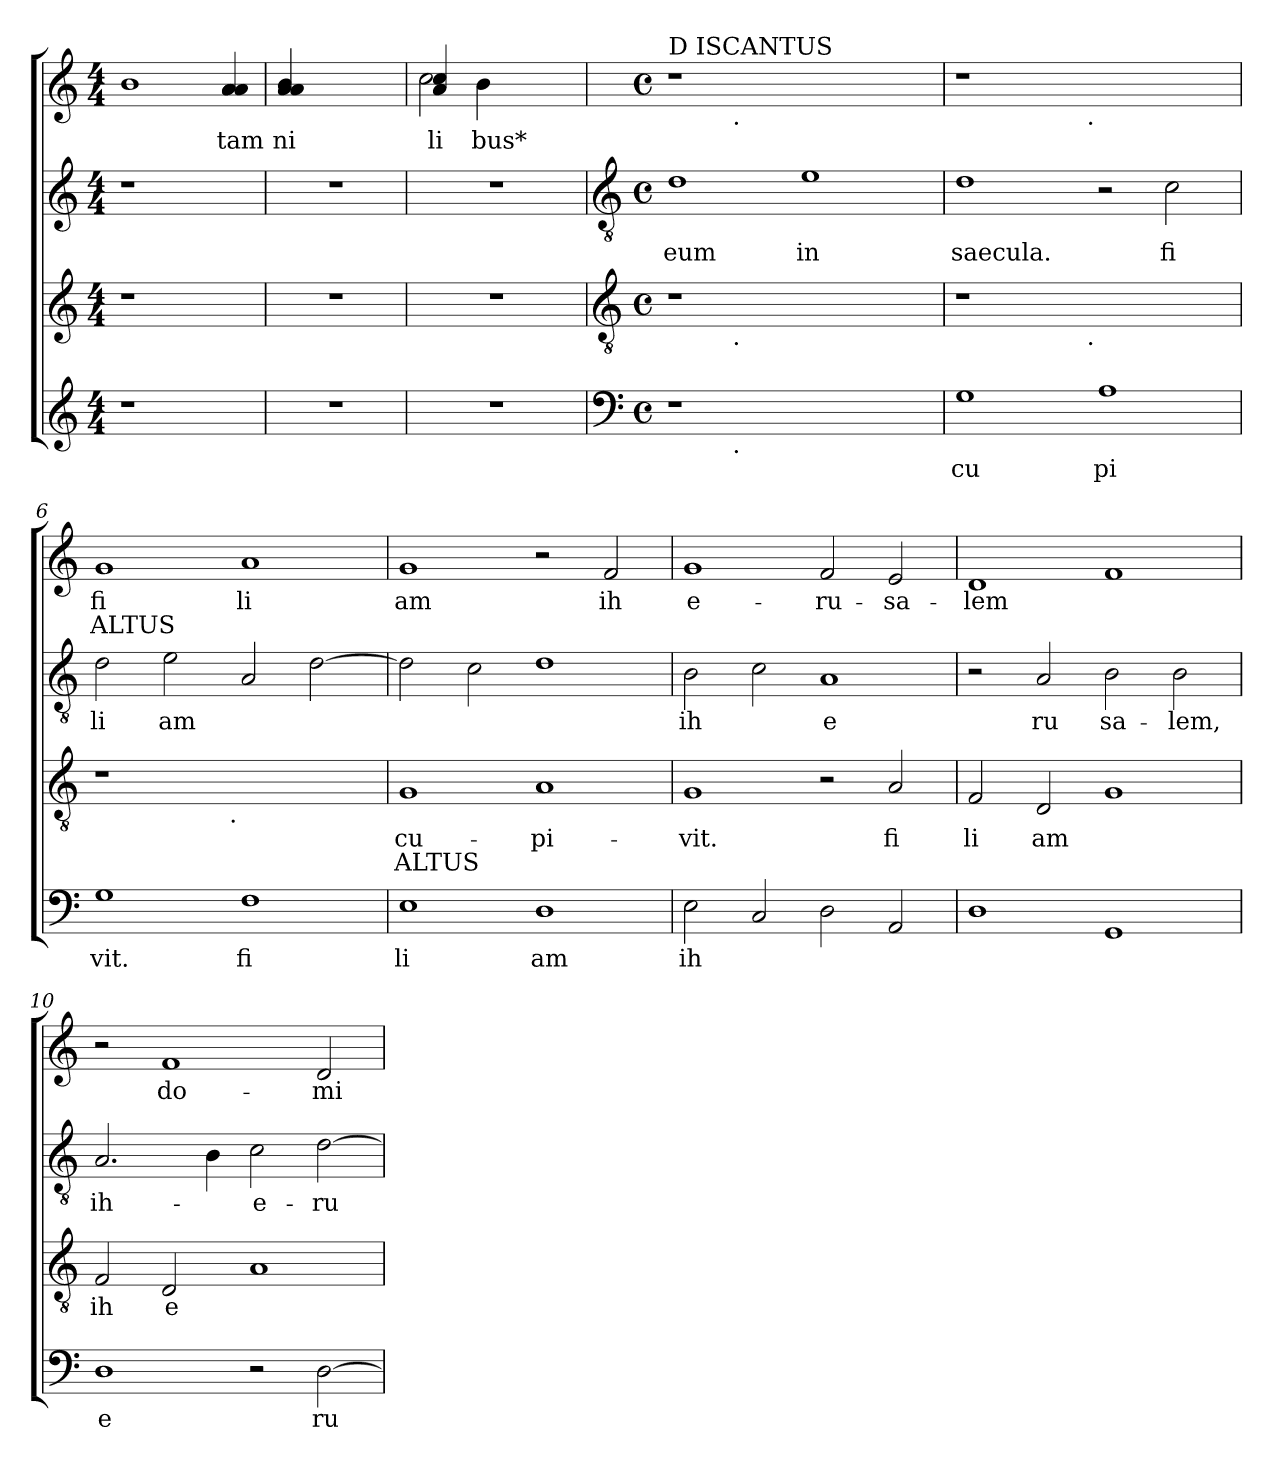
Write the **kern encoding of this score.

**kern	**text	**kern	**text	**text	**kern	**text	**kern	**text	**text
*part4	*part4	*part3	*part3	*part3	*part2	*part2	*part1	*part1	*part1
*staff4	*staff4	*staff3	*staff3	*staff3	*staff2	*staff2	*staff1	*staff1	*staff1
*clefG2	*	*clefG2	*	*	*clefG2	*	*clefG2	*	*
*k[]	*	*k[]	*	*	*k[]	*	*k[]	*	*
*C:	*	*C:	*	*	*C:	*	*C:	*	*
*M4/4	*	*M4/4	*	*	*M4/4	*	*M4/4	*	*
=1	=1	=1	=1	=1	=1	=1	=1	=1	=1
1r	.	1r	.	.	1r	.	1b	.	.
!	!	!	!	!	!	!	!LO:N:n=1:head=solid	!	!
!	!	!	!	!	!	!	!LO:N:n=2:head=solid	!	!
!	!	!	!	!	!	!	!LO:N:n=3:head=solid	!LO:LY:b	!
4ryy	.	4ryy	.	.	4ryy	.	4a/ 4a/ 4a/	tam	.
=2	=2	=2	=2	=2	=2	=2	=2	=2	=2
!	!	!	!	!	!	!	!LO:N:n=1:head=solid	!	!
!	!	!	!	!	!	!	!LO:N:n=2:head=solid	!	!
!	!	!	!	!	!	!	!LO:N:n=3:head=solid	!LO:LY:b	!
1r	.	1r	.	.	1r	.	4a/ 4a/ 4b/	ni	.
.	.	.	.	.	.	.	2.ryy	.	.
!!LO:LB:g=z
=3	=3	=3	=3	=3	=3	=3	=3	=3	=3
!	!	!	!	!	!	!	!LO:N:n=1:head=solid	!	!
!	!	!	!	!	!	!	!LO:N:n=2:head=solid	!LO:LY:b	!
*	*	*	*	*	*	*	*^	*	*
1r	.	1r	.	.	1r	.	4a/ 4cc/	2cc\	li	.
!	!	!	!	!	!	!	!LO:N:head=solid	!	!LO:LY:b	!
.	.	.	.	.	.	.	4b\	.	bus*	.
.	.	.	.	.	.	.	2ryy	2ryy	.	.
!!LO:LB:g=z	!!
=4	=4	=4	=4	=4	=4	=4	=4	=4	=4	=4
*clefF4	*	*clefGv2	*	*	*clefGv2	*	*	*	*	*
*M4/4	*	*M4/4	*	*	*M4/4	*	*M4/4	*	*	*
*met(c)	*	*met(c)	*	*	*met(c)	*	*met(c)	*	*	*
!	!	!	!	!	!	!	!LO:TX:a:t=D ISCANTUS	!	!	!
!	!	!LO:TX:a:t=T ENOR	!	!	!	!	!	!	!	!
!	!	!	!	!	!	!LO:LY:b	!	!	!	!
*^	*	*^	*	*	*	*	*	*	*	*
1r	4...ryy	.	1r	4...ryy	.	.	1d	eum	1r	4...ryy	.	.
!	!	!	!	!	!	!	!	!	!	!LO:TX:b:t=.	!	!
!	!	!	!	!LO:TX:b:t=.	!	!	!	!	!	!	!	!
!	!LO:TX:b:t=.	!	!	!	!	!	!	!	!	!	!	!
.	1ryy	.	.	1ryy	.	.	.	.	.	1ryy	.	.
!	!	!	!	!	!	!	!	!LO:LY:b	!	!	!	!
1ryy	.	.	1ryy	.	.	.	1e	in	1ryy	.	.	.
.	2ryy	.	.	2ryy	.	.	.	.	.	2ryy	.	.
.	32ryy	.	.	32ryy	.	.	.	.	.	32ryy	.	.
=5	=5	=5	=5	=5	=5	=5	=5	=5	=5	=5	=5	=5
!	!	!LO:LY:b	!	!	!	!	!	!LO:LY:b	!	!	!	!
*v	*v	*	*	*	*	*	*	*	*	*	*	*
1G	cu	1r	2ryy	.	.	1d	saecula.	1r	2ryy	.	.
.	.	.	4...ryy	.	.	.	.	.	4...ryy	.	.
!	!	!	!	!	!	!	!	!	!LO:TX:b:t=.	!	!
!	!	!	!LO:TX:b:t=.	!	!	!	!	!	!	!	!
.	.	.	1ryy	.	.	.	.	.	1ryy	.	.
!	!LO:LY:b	!	!	!	!	!	!	!	!	!	!
1A	pi	1ryy	.	.	.	2r	.	1ryy	.	.	.
!	!	!	!	!	!	!	!LO:LY:b	!	!	!	!
.	.	.	.	.	.	2c\	fi	.	.	.	.
.	.	.	32ryy	.	.	.	.	.	32ryy	.	.
=6	=6	=6	=6	=6	=6	=6	=6	=6	=6	=6	=6
!	!LO:LY:b	!	!	!	!	!	!LO:LY:b	!	!	!LO:LY:b	!LO:LY:b
*	*	*	*	*	*	*	*	*v	*v	*	*
1G	vit.	1r	2ryy	.	.	2d\	li	1g	fi	ALTUS
!	!	!	!	!	!	!	!LO:LY:b	!	!	!
.	.	.	4...ryy	.	.	2e\	am	.	.	.
!	!	!	!LO:TX:b:t=.	!	!	!	!	!	!	!
.	.	.	1ryy	.	.	.	.	.	.	.
!	!LO:LY:b	!	!	!	!	!	!	!	!LO:LY:b	!
1F	fi	1ryy	.	.	.	2A/	.	1a	li	.
.	.	.	.	.	.	[>2d\	.	.	.	.
.	.	.	32ryy	.	.	.	.	.	.	.
=7	=7	=7	=7	=7	=7	=7	=7	=7	=7	=7
!	!LO:LY:b	!	!	!LO:LY:b	!LO:LY:b	!	!	!	!LO:LY:b	!
*	*	*v	*v	*	*	*	*	*	*	*
1E	li	1G	cu-	ALTUS	2d\]	.	1g	am	.
.	.	.	.	.	2c\	.	.	.	.
!	!LO:LY:b	!	!LO:LY:b	!	!	!	!	!	!
1D	am	1A	-pi-	.	1d	.	2r	.	.
!	!	!	!	!	!	!	!	!LO:LY:b	!
.	.	.	.	.	.	.	2f/	ih	.
!!LO:LB:g=z
=8	=8	=8	=8	=8	=8	=8	=8	=8	=8
!	!LO:LY:b	!	!LO:LY:b	!	!	!LO:LY:b	!	!LO:LY:b	!
2E\	ih	1G	-vit.	.	2B\	ih	1g	e-	.
2C/	.	.	.	.	2c\	.	.	.	.
!	!	!	!	!	!	!LO:LY:b	!	!LO:LY:b	!
2D\	.	2r	.	.	1A	e	2f/	-ru-	.
!	!	!	!LO:LY:b	!	!	!	!	!LO:LY:b	!
2AA/	.	2A/	fi	.	.	.	2e/	-sa-	.
=9	=9	=9	=9	=9	=9	=9	=9	=9	=9
!	!	!	!LO:LY:b	!	!	!	!	!LO:LY:b	!
1D	.	2F/	li	.	2r	.	1d	-lem	.
!	!	!	!LO:LY:b	!	!	!LO:LY:b	!	!	!
.	.	2D/	am	.	2A/	ru	.	.	.
!	!	!	!	!	!	!LO:LY:b	!	!	!
1GG	.	1G	.	.	2B\	sa-	1f	.	.
!	!	!	!	!	!	!LO:LY:b	!	!	!
.	.	.	.	.	2B\	-lem,	.	.	.
=10	=10	=10	=10	=10	=10	=10	=10	=10	=10
!	!LO:LY:b	!	!LO:LY:b	!	!	!LO:LY:b	!	!	!
1D	e	2F/	ih	.	2.A/	ih-	2r	.	.
!	!	!	!LO:LY:b	!	!	!	!	!LO:LY:b	!
.	.	2D/	e	.	.	.	1f	do-	.
.	.	.	.	.	4B\	.	.	.	.
!	!	!	!	!	!	!LO:LY:b	!	!	!
2r	.	1A	.	.	2c\	-e-	.	.	.
!	!LO:LY:b	!	!	!	!	!LO:LY:b	!	!LO:LY:b	!
[>2D\	ru	.	.	.	[>2d\	-ru-	2d/	-mi-	.
=	=	=	=	=	=	=	=	=	=
*-	*-	*-	*-	*-	*-	*-	*-	*-	*-
